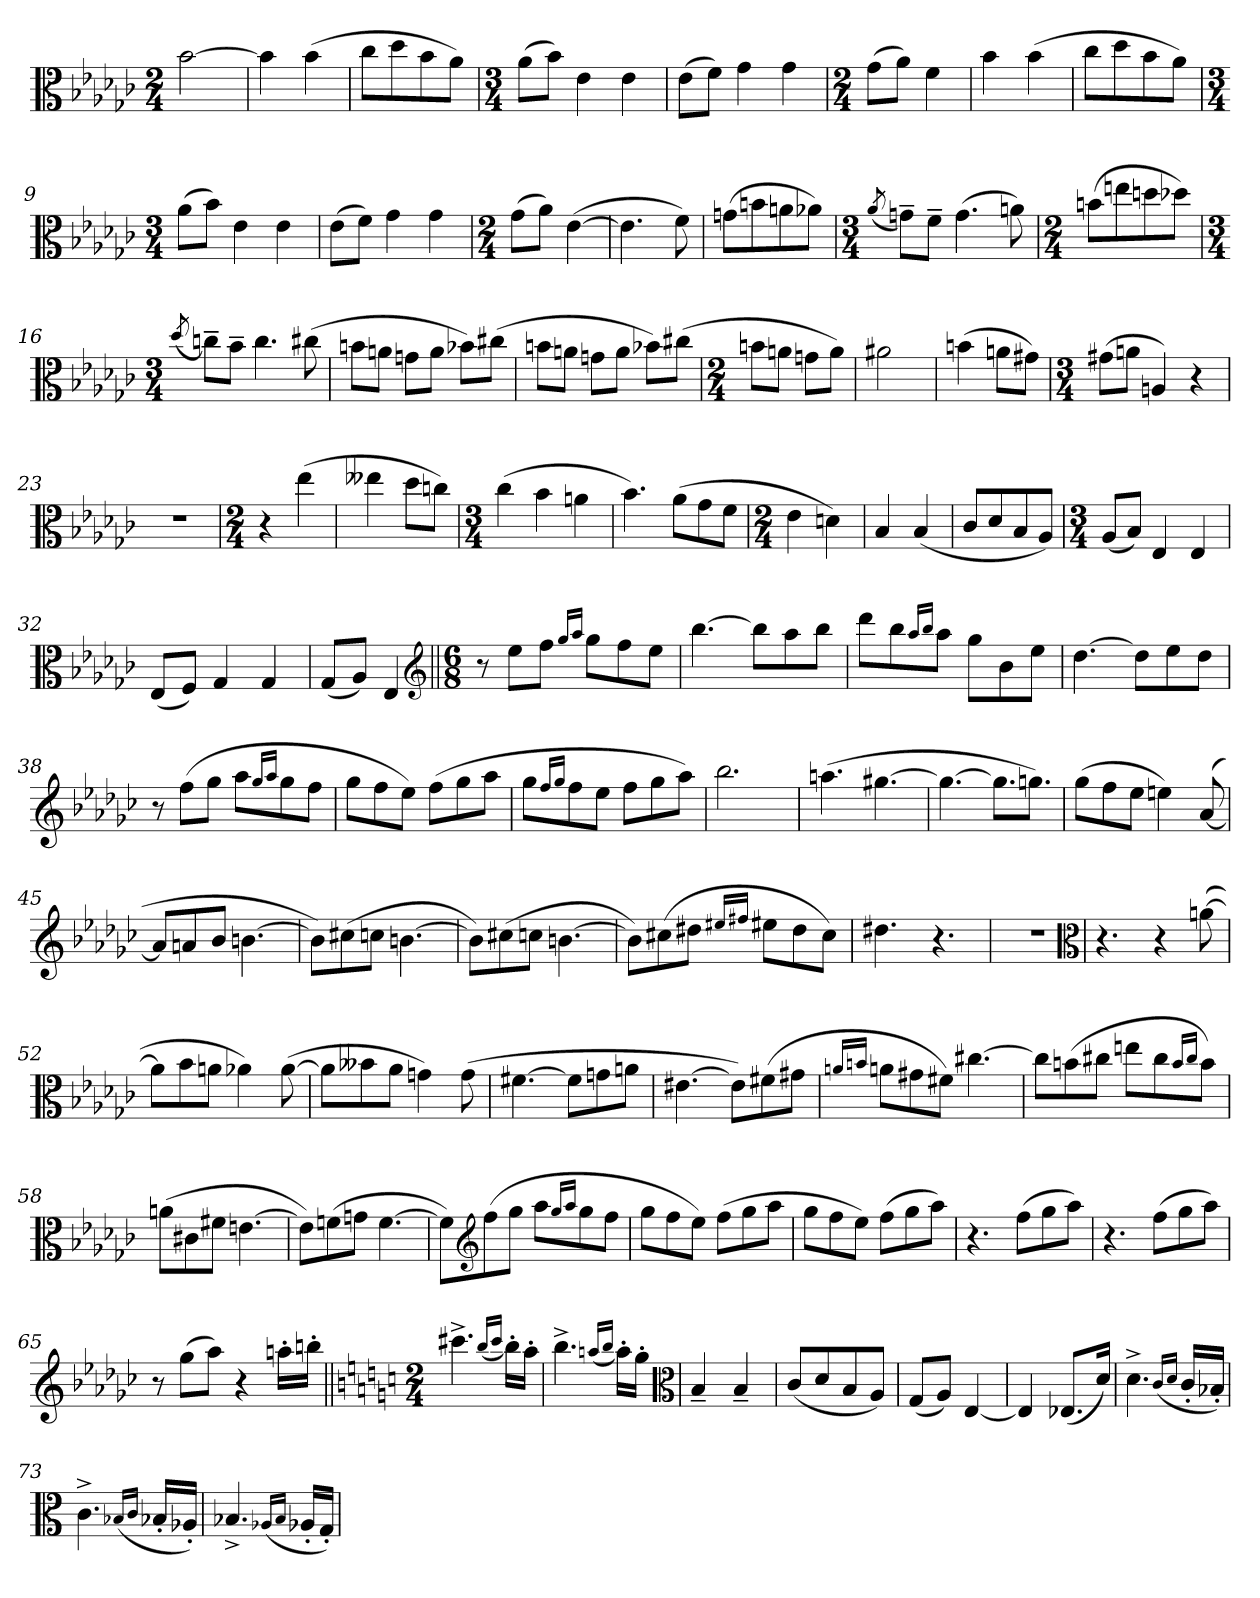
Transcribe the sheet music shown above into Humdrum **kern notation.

**kern
*part1
*staff1
*clefC3
*k[b-e-a-d-g-c-]
*G-:
*M2/4
*MM100
=1
[2b-
=2
4b-]
(4b-
=3
8cc-L
8dd-
8b-
8a-J)
=4
*M3/4
(8a-L
8b-J)
4e-
4e-
=5
(8e-L
8fJ)
4g-
4g-
=6
*M2/4
(8g-L
8a-J)
4f
=7
4b-
(4b-
=8
8cc-L
8dd-
8b-
8a-J)
=9
*M3/4
(8a-L
8b-J)
4e-
4e-
=10
(8e-L
8fJ)
4g-
4g-
=11
*M2/4
(8g-L
8a-J)
([4e-
=12
4.e-]
8f)
=13
(8gnL
8bn
8an
8a-XJ)
=14
*M3/4
(8qa-
8gn~L)
8f~J
(4.g
8an)
=15
*M2/4
(8bnL
8een
8ddn
8dd-XJ)
=16
*M3/4
(8qdd-
8ccn~L)
8b-~J
4.cc
(8cc#X
=17
8bnL
8anJ
8gnL
8aJ
8b-XL)
(8cc#XJ
=18
8bnL
8anJ
8gnL
8aJ
8b-XL)
(8cc#XJ
=19
*M2/4
8bnL
8anJ
8gnL
8aJ)
=20
2a#X
=21
(4bn
8anL
8g#XJ)
=22
*M3/4
(8g#XL
8anJ
4An)
4r
=23
2.r
=24
*M2/4
4r
(4ee-
=25
4ee--X
8dd-L
8ccnJ)
=26
*M3/4
(4cc-
4b-
4an
=27
4.b-)
(8a-L
8g-
8fJ
=28
*M2/4
4e-
4dn)
=29
4B-
(4B-
=30
8c-L
8d-
8B-
8A-J)
=31
*M3/4
(8A-L
8B-J)
4E-
4E-
=32
(8E-L
8FJ)
4G-
4G-
=33
(8G-L
8A-J)
4E-
*clefG2
=34||
*M6/8
8r
8ee-L
8ffJ
16qgg-LL
16qaa-JJ
8gg-L
8ff
8ee-J
=35
[4.bb-
8bb-L]
8aa-
8bb-J
=36
8ddd-L
8bb-
16qaa-LL
16qbb-JJ
8aa-J
8gg-L
8b-
8ee-J
=37
[4.dd-
8dd-L]
8ee-
8dd-J
=38
8r
(8ffL
8gg-J
8aa-L
16qgg-LL
16qaa-JJ
8gg-
8ffJ
=39
8gg-L
8ff
8ee-J)
(8ffL
8gg-
8aa-J
=40
8gg-L
16qffLL
16qgg-JJ
8ff
8ee-J
8ffL
8gg-
8aa-J)
=41
2.bb-
=42
(4.aan
[4.gg#X
=43
4.gg#_
8.gg#L]
8.ggnJ)
=44
(8gg-L
8ff
8ee-J
4een)
([8a-
=45
8a-L]
8an
8b-J
[4.bn
=46
8bL])
(8cc#X
8ccnJ
[4.bn
=47
8bL])
(8cc#X
8ccnJ
[4.bn
=48
8bL])
(8cc#X
8dd#XJ
16qee#XLL
16qff#XJJ
8ee#XL
8dd#
8cc#J)
=49
4.dd#X
4.r
=50
2.r
*clefC3
=51
4.r
4r
([8an
=52
8aL]
8b-
8anJ
4a-X)
([8a-
=53
8a-L]
8b--X
8a-J
4gn)
(8g
=54
[4.f#X
8f#L]
8gn
8anJ
=55
[4.e#X
8e#L])
(8f#X
8g#XJ
=56
16qanLL
16qbnJJ
8anL
8g#X
8f#XJ)
[4.cc#X
=57
8cc#L]
(8bn
8cc#XJ
8eenL
8cc#
16qbLL
16qcc#JJ
8bJ)
=58
(8anL
8c#X
8f#XJ
[4.en
=59
8eL])
(8fn
8gnJ
[4.f
=60
8fL])
*clefG2
(8ff
8gg-J
8aa-L
16qgg-LL
16qaa-JJ
8gg-
8ffJ
=61
8gg-L
8ff
8ee-J)
(8ffL
8gg-
8aa-J
=62
8gg-L
8ff
8ee-J)
(8ffL
8gg-
8aa-J)
=63
4.r
(8ffL
8gg-
8aa-J)
=64
4.r
(8ffL
8gg-
8aa-J)
=65
8r
(8gg-L
8aa-J)
4r
16aan'LL
16bbn'JJ
=66||
*k[]
*C:
*M2/4
4.ccc#X^
(16qbbLL
16qccc#JJ
16bb'LL)
16aa'JJ
=67
4.bb^
(16qaanLL
16qbbJJ
16aa'LL)
16gg'JJ
*clefC3
=68
4B~
4B~
=69
(8cL
8d
8B
8AJ)
=70
(8GL
8AJ)
[4E
=71
4E]
(8.E-XL
16dJk)
=72
4.d^
(16qcLL
16qdJJ
16c'LL
16B-X'JJ)
=73
4.c^
(16qB-XLL
16qcJJ
16B-X'LL
16A-X'JJ)
=74
4.B-X^
(16qA-XLL
16qB-JJ
16A-X'LL
16G'JJ)
=
*-
